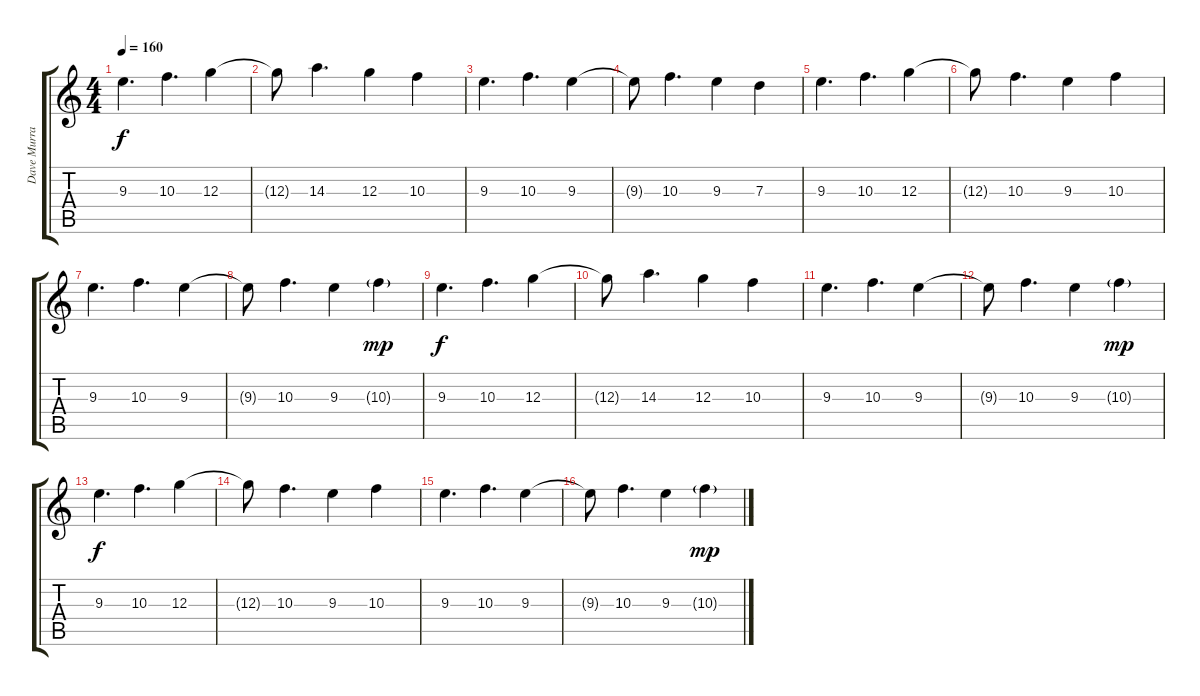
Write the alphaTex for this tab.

\track ("Dave Murray" "Dave Murra") {instrument distortionguitar}
\staff {score tabs}
\tuning (E4 B3 G3 D3 A2 E2) {hide}
\ts (4 4)
\tempo 160
\clef g2
\ks c
9.3.4{d dy f} 10.3.4{d} 12.3.4 |
12.3{t}.8 14.3.4{d} 12.3.4 10.3.4 |
9.3.4{d} 10.3.4{d} 9.3.4 |
9.3{t}.8 10.3.4{d} 9.3.4 7.3.4 |
9.3.4{d} 10.3.4{d} 12.3.4 |
12.3{t}.8 10.3.4{d} 9.3.4 10.3.4 |
9.3.4{d} 10.3.4{d} 9.3.4 |
9.3{t}.8 10.3.4{d} 9.3.4 10.3{g}.4{dy mp} |
9.3.4{d dy f} 10.3.4{d} 12.3.4 |
12.3{t}.8 14.3.4{d} 12.3.4 10.3.4 |
9.3.4{d} 10.3.4{d} 9.3.4 |
9.3{t}.8 10.3.4{d} 9.3.4 10.3{g}.4{dy mp} |
9.3.4{d dy f} 10.3.4{d} 12.3.4 |
12.3{t}.8 10.3.4{d} 9.3.4 10.3.4 |
9.3.4{d} 10.3.4{d} 9.3.4 |
9.3{t}.8 10.3.4{d} 9.3.4 10.3{g}.4{dy mp}
